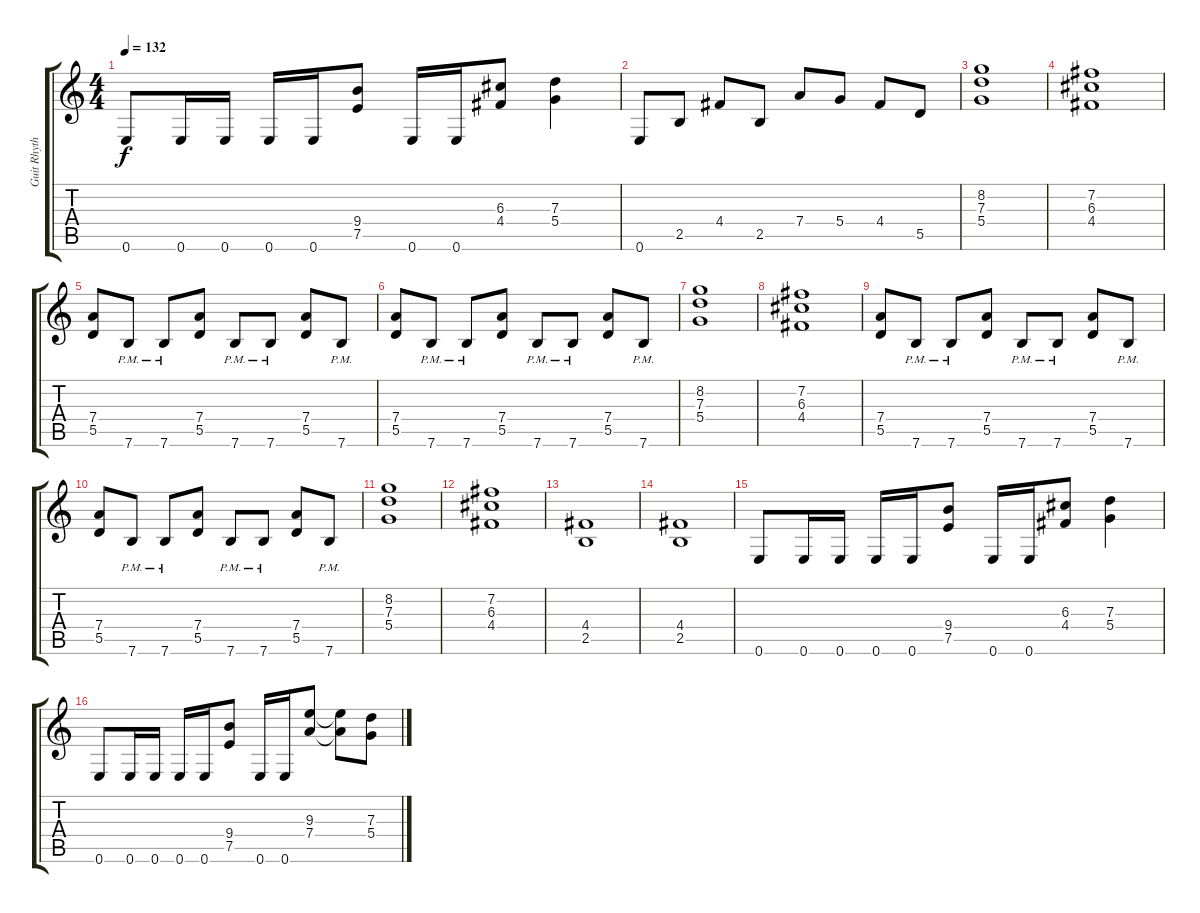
\track ("Guit Rhythm 1" "Guit Rhyth") {instrument distortionguitar}
\staff {score tabs}
\tuning (E4 B3 G3 D3 A2 E2) {hide}
\ts (4 4)
\tempo 132
\clef g2
\ks c
0.6.8{dy f} 0.6.16 0.6.16 0.6.16 0.6.16 (9.4 7.5).8 0.6.16 0.6.16 (6.3 4.4).8 (7.3 5.4).4 |
0.6.8 2.5.8 4.4.8 2.5.8 7.4.8 5.4.8 4.4.8 5.5.8 |
(8.2 7.3 5.4).1 |
(7.2 6.3 4.4).1 |
(7.4 5.5).8 7.6{pm}.8 7.6{pm}.8 (7.4 5.5).8 7.6{pm}.8 7.6{pm}.8 (7.4 5.5).8 7.6{pm}.8 |
(7.4 5.5).8 7.6{pm}.8 7.6{pm}.8 (7.4 5.5).8 7.6{pm}.8 7.6{pm}.8 (7.4 5.5).8 7.6{pm}.8 |
(8.2 7.3 5.4).1 |
(7.2 6.3 4.4).1 |
(7.4 5.5).8 7.6{pm}.8 7.6{pm}.8 (7.4 5.5).8 7.6{pm}.8 7.6{pm}.8 (7.4 5.5).8 7.6{pm}.8 |
(7.4 5.5).8 7.6{pm}.8 7.6{pm}.8 (7.4 5.5).8 7.6{pm}.8 7.6{pm}.8 (7.4 5.5).8 7.6{pm}.8 |
(8.2 7.3 5.4).1 |
(7.2 6.3 4.4).1 |
(4.4 2.5).1 |
(4.4 2.5).1 |
0.6.8 0.6.16 0.6.16 0.6.16 0.6.16 (9.4 7.5).8 0.6.16 0.6.16 (6.3 4.4).8 (7.3 5.4).4 |
0.6.8 0.6.16 0.6.16 0.6.16 0.6.16 (9.4 7.5).8 0.6.16 0.6.16 (9.3 7.4).8 (9.3{t} 7.4{t}).8 (7.3 5.4).8
